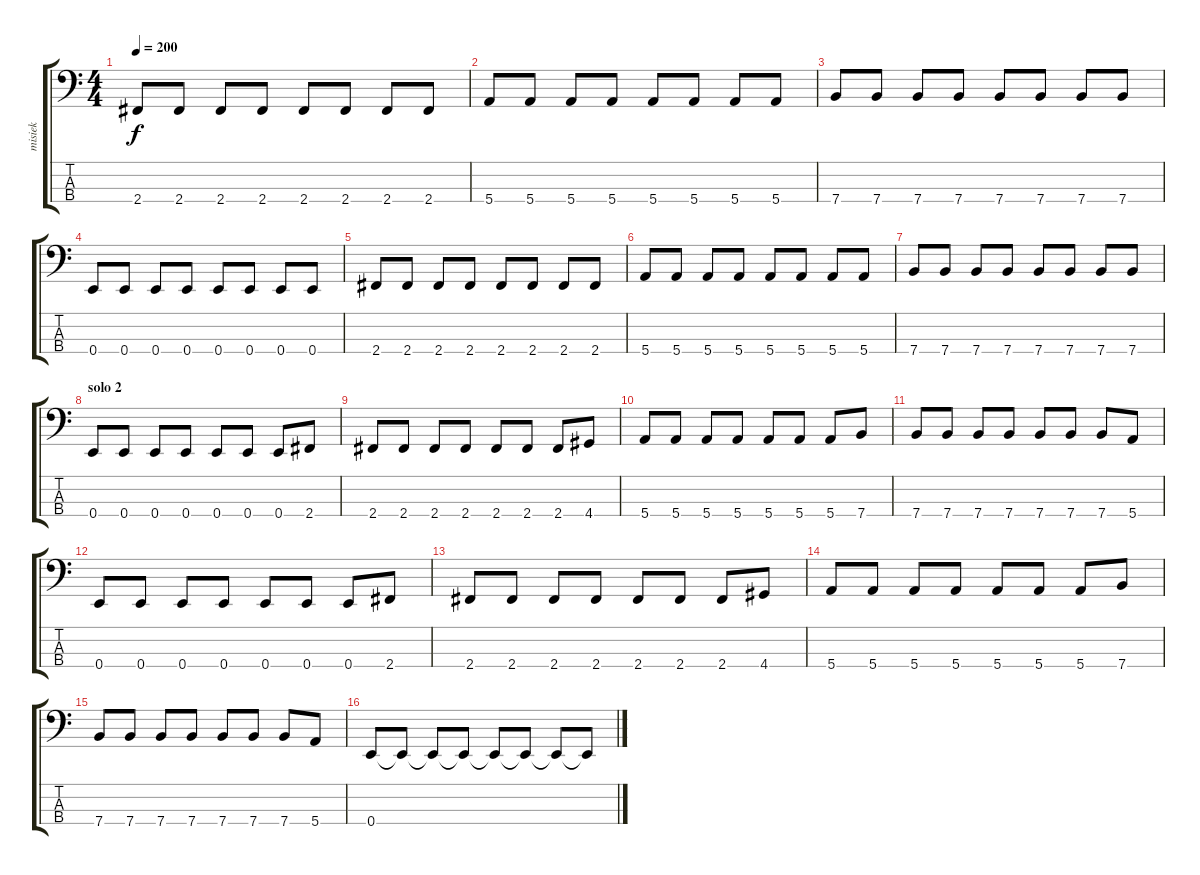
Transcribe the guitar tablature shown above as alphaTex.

\track ("misiek" "misiek") {instrument electricbasspick}
\staff {score tabs}
\tuning (G2 D2 A1 E1) {hide}
\ts (4 4)
\tempo 200
\clef f4
\ks c
2.4.8{dy f} 2.4.8 2.4.8 2.4.8 2.4.8 2.4.8 2.4.8 2.4.8 |
5.4.8 5.4.8 5.4.8 5.4.8 5.4.8 5.4.8 5.4.8 5.4.8 |
7.4.8 7.4.8 7.4.8 7.4.8 7.4.8 7.4.8 7.4.8 7.4.8 |
0.4.8 0.4.8 0.4.8 0.4.8 0.4.8 0.4.8 0.4.8 0.4.8 |
2.4.8 2.4.8 2.4.8 2.4.8 2.4.8 2.4.8 2.4.8 2.4.8 |
5.4.8 5.4.8 5.4.8 5.4.8 5.4.8 5.4.8 5.4.8 5.4.8 |
7.4.8 7.4.8 7.4.8 7.4.8 7.4.8 7.4.8 7.4.8 7.4.8 |
\section ("" "solo 2")
0.4.8 0.4.8 0.4.8 0.4.8 0.4.8 0.4.8 0.4.8 2.4.8 |
2.4.8 2.4.8 2.4.8 2.4.8 2.4.8 2.4.8 2.4.8 4.4.8 |
5.4.8 5.4.8 5.4.8 5.4.8 5.4.8 5.4.8 5.4.8 7.4.8 |
7.4.8 7.4.8 7.4.8 7.4.8 7.4.8 7.4.8 7.4.8 5.4.8 |
0.4.8 0.4.8 0.4.8 0.4.8 0.4.8 0.4.8 0.4.8 2.4.8 |
2.4.8 2.4.8 2.4.8 2.4.8 2.4.8 2.4.8 2.4.8 4.4.8 |
5.4.8 5.4.8 5.4.8 5.4.8 5.4.8 5.4.8 5.4.8 7.4.8 |
7.4.8 7.4.8 7.4.8 7.4.8 7.4.8 7.4.8 7.4.8 5.4.8 |
0.4.8 0.4{t}.8 0.4{t}.8 0.4{t}.8 0.4{t}.8 0.4{t}.8 0.4{t}.8 0.4{t}.8
